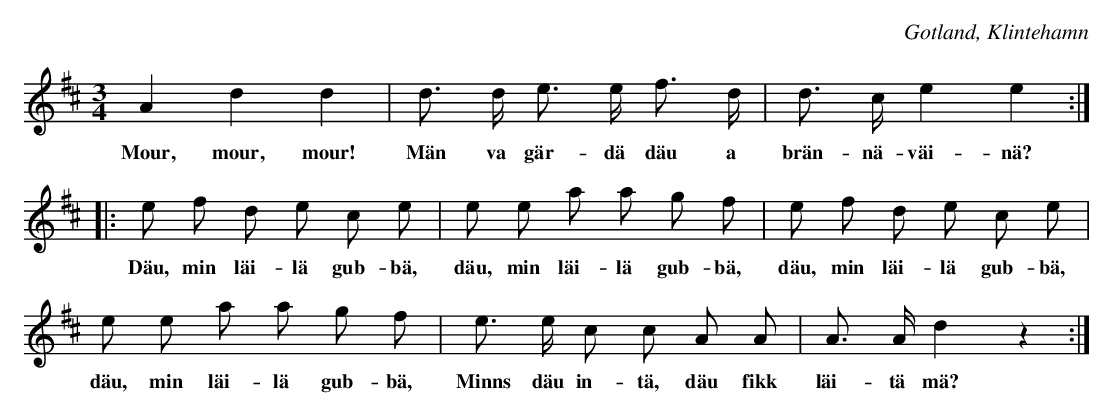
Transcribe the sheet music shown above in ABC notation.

X:1
T:
O:Gotland, Klintehamn
M:3/4
L:1/16
K:D
A4 d4 d4|d3 d e3 e f3 d|d3 c e4 e4:|
w:Mour, mour, mour! Män va gär-dä däu a brän-nä-väi-nä?
|:e2 f2 d2 e2 c2 e2|e2 e2 a2 a2 g2 f2|e2 f2 d2 e2 c2 e2|
w:Däu, min läi-lä gub-bä, däu, min läi-lä gub-bä, däu, min läi-lä gub-bä,
e2 e2 a2 a2 g2 f2|e3 e c2 c2 A2 A2|A3 A d4 z4:|
w:däu, min läi-lä gub-bä, Minns däu in-tä, däu fikk läi-tä mä?
